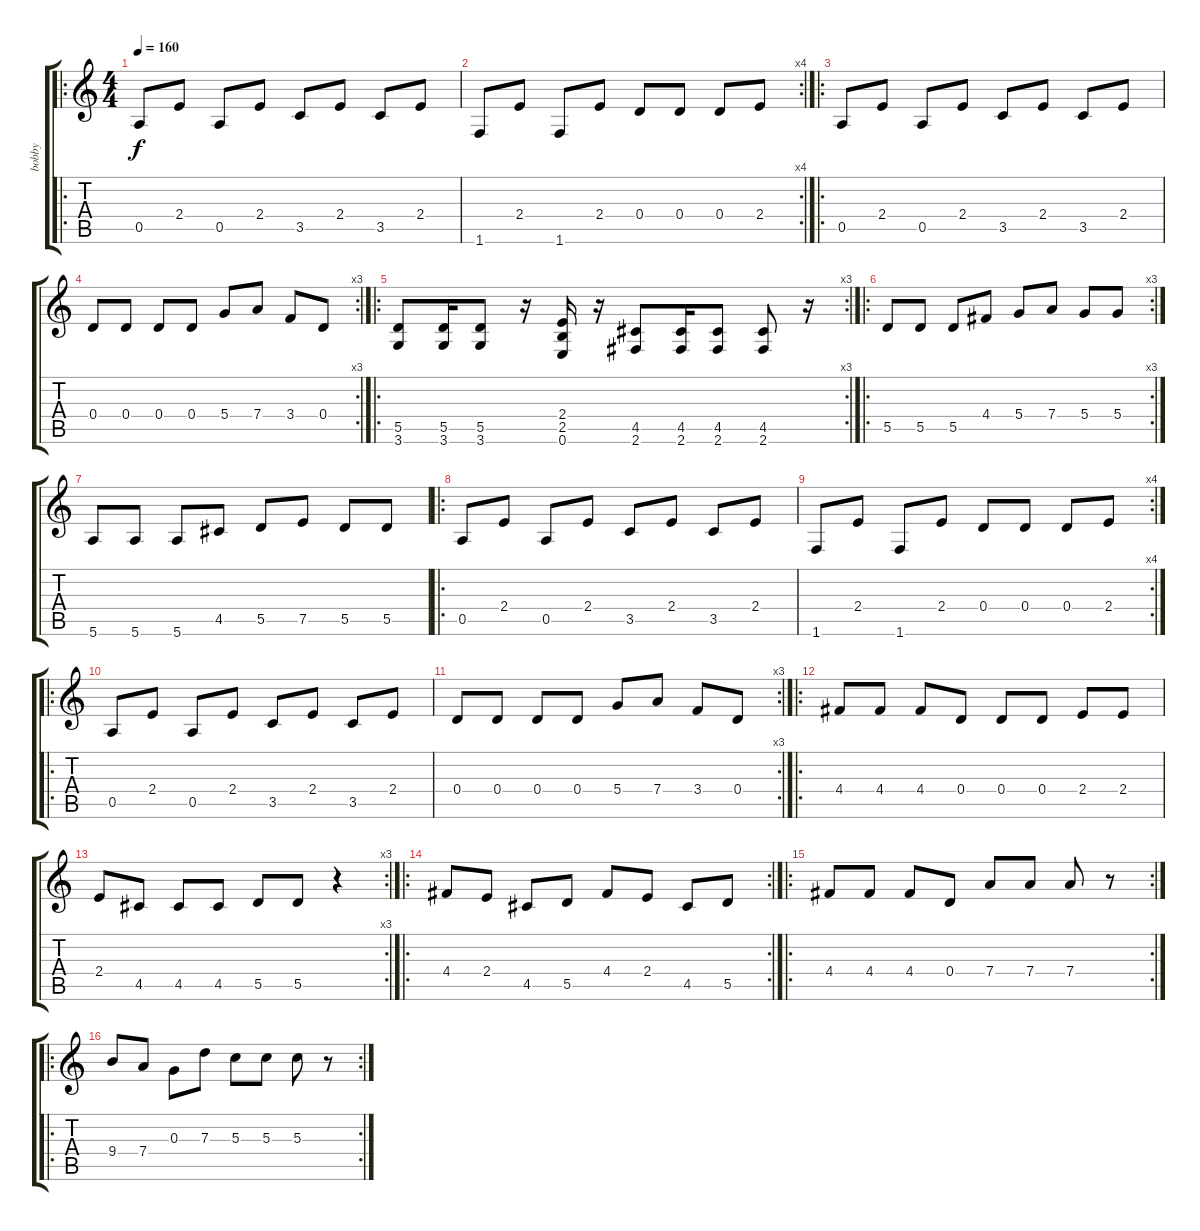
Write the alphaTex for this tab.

\track ("bobby" "bobby") {instrument distortionguitar}
\staff {score tabs}
\tuning (E4 B3 G3 D3 A2 E2) {hide}
\ro
\ts (4 4)
\tempo 160
\clef g2
\ks c
0.5.8{dy f instrument distortionguitar} 2.4.8 0.5.8 2.4.8 3.5.8 2.4.8 3.5.8 2.4.8 |
\rc 4
1.6.8 2.4.8 1.6.8 2.4.8 0.4.8 0.4.8 0.4.8 2.4.8 |
\ro
0.5.8 2.4.8 0.5.8 2.4.8 3.5.8 2.4.8 3.5.8 2.4.8 |
\rc 3
0.4.8 0.4.8 0.4.8 0.4.8 5.4.8 7.4.8 3.4.8 0.4.8 |
\ro
\rc 3
(5.5 3.6).8 (5.5 3.6).16 (5.5 3.6).8 r.16 (2.4 2.5 0.6).16 r.16 (4.5 2.6).8 (4.5 2.6).16 (4.5 2.6).8 (4.5 2.6).8 r.16 |
\ro
\rc 3
5.5.8 5.5.8 5.5.8 4.4.8 5.4.8 7.4.8 5.4.8 5.4.8 |
5.6.8 5.6.8 5.6.8 4.5.8 5.5.8 7.5.8 5.5.8 5.5.8 |
\ro
0.5.8 2.4.8 0.5.8 2.4.8 3.5.8 2.4.8 3.5.8 2.4.8 |
\rc 4
1.6.8 2.4.8 1.6.8 2.4.8 0.4.8 0.4.8 0.4.8 2.4.8 |
\ro
0.5.8 2.4.8 0.5.8 2.4.8 3.5.8 2.4.8 3.5.8 2.4.8 |
\rc 3
0.4.8 0.4.8 0.4.8 0.4.8 5.4.8 7.4.8 3.4.8 0.4.8 |
\ro
4.4.8 4.4.8 4.4.8 0.4.8 0.4.8 0.4.8 2.4.8 2.4.8 |
\rc 3
2.4.8 4.5.8 4.5.8 4.5.8 5.5.8 5.5.8 r.4 |
\ro
\rc 2
4.4.8 2.4.8 4.5.8 5.5.8 4.4.8 2.4.8 4.5.8 5.5.8 |
\ro
\rc 2
4.4.8 4.4.8 4.4.8 0.4.8 7.4.8 7.4.8 7.4.8 r.8 |
\ro
\rc 2
9.4.8 7.4.8 0.3.8 7.3.8 5.3.8 5.3.8 5.3.8 r.8
